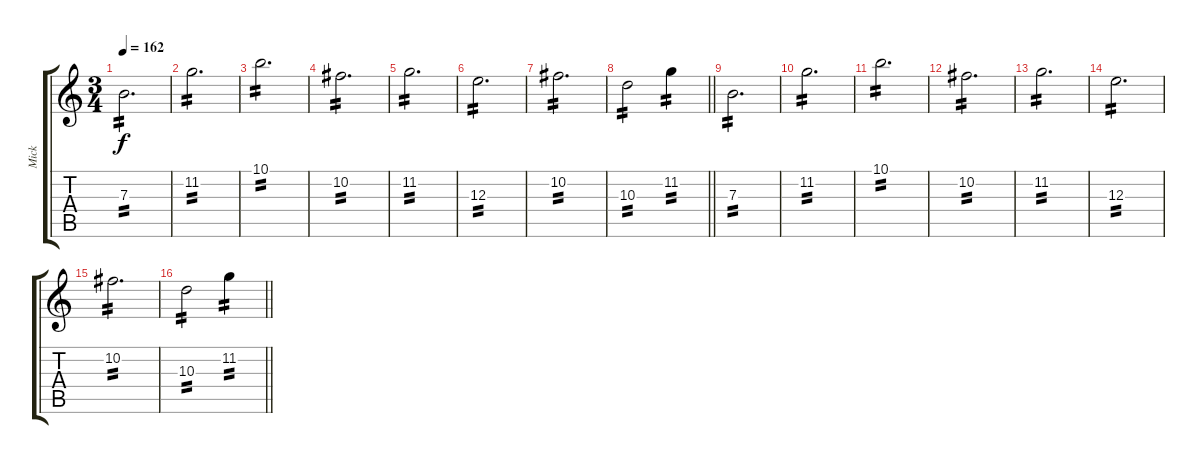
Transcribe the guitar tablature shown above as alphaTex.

\track ("Mick" "Mick") {instrument distortionguitar}
\staff {score tabs}
\tuning (Db4 Ab3 E3 B2 Gb2 B1) {hide}
\ts (3 4)
\tempo 162
\clef g2
\ks c
7.3.2{d tp 2 dy f} |
11.2.2{d tp 2} |
10.1.2{d tp 2} |
10.2.2{d tp 2} |
11.2.2{d tp 2} |
12.3.2{d tp 2} |
10.2.2{d tp 2} |
\barLineRight lightlight
10.3.2{tp 2} 11.2.4{tp 2} |
7.3.2{d tp 2} |
11.2.2{d tp 2} |
10.1.2{d tp 2} |
10.2.2{d tp 2} |
11.2.2{d tp 2} |
12.3.2{d tp 2} |
10.2.2{d tp 2} |
\barLineRight lightlight
10.3.2{tp 2} 11.2.4{tp 2}
